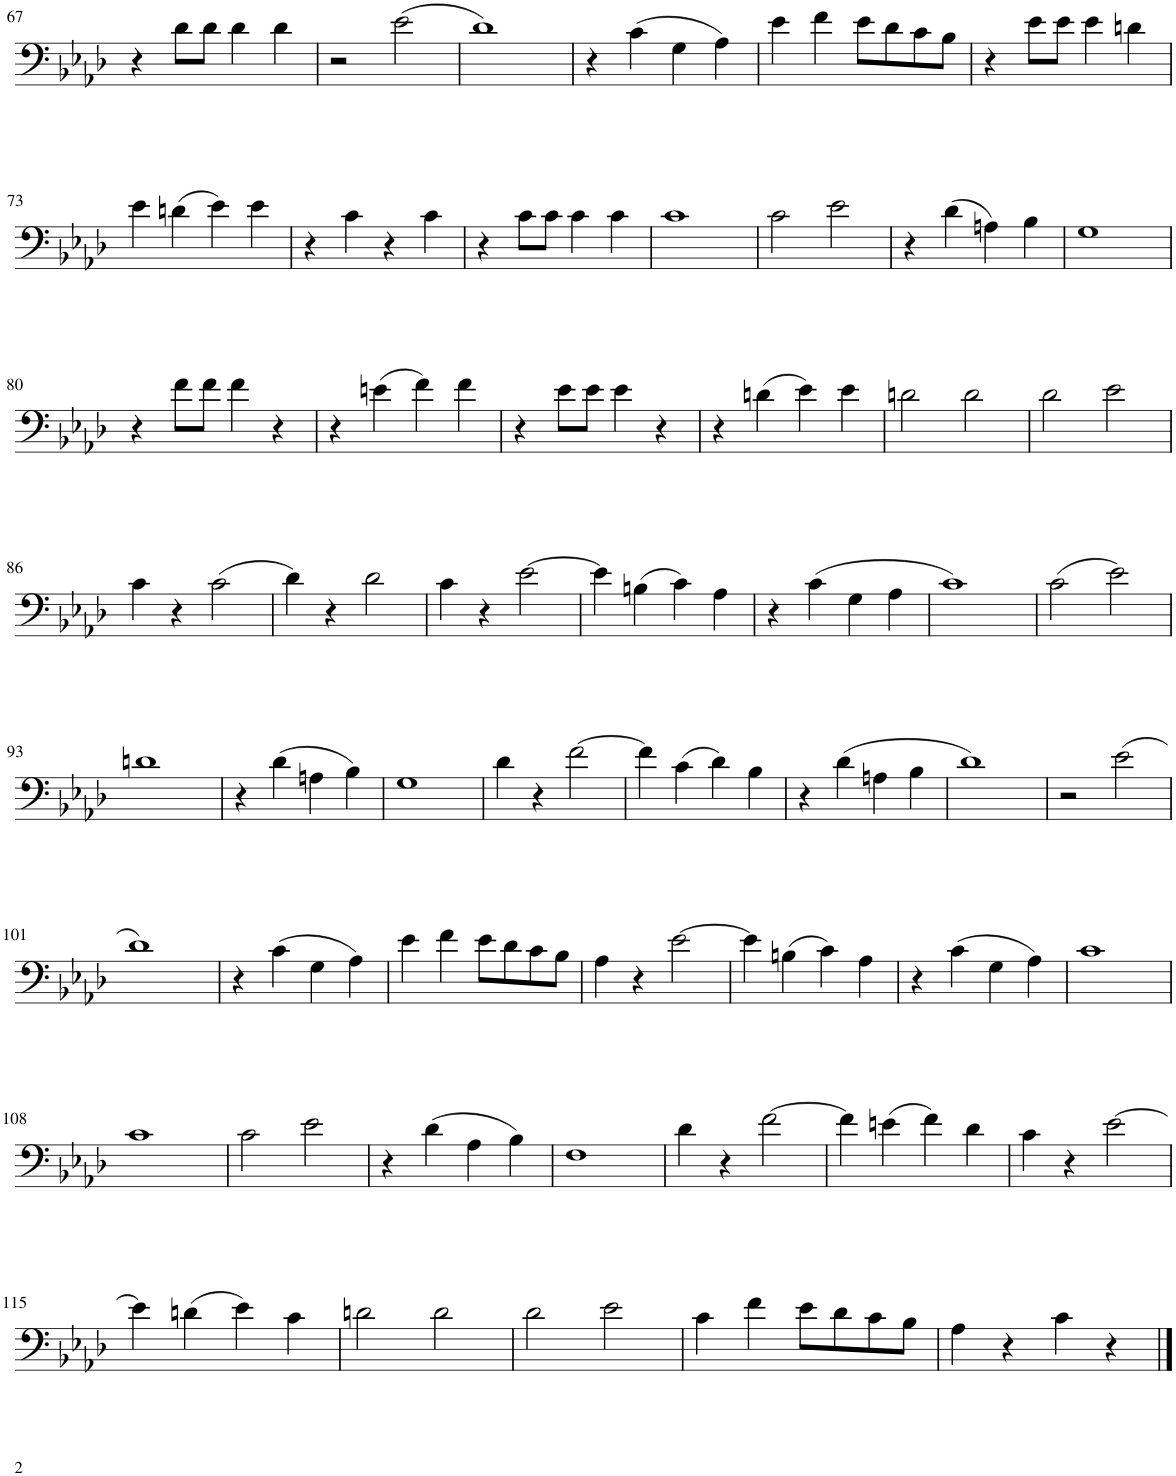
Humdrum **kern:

**kern
*part1
*staff1
*I"Piano
*I'Pno.
!!LO:PB:g=z
*clefF4
*k[b-e-a-d-]
*M2/2
*met(c|)
=67
4r
8d-\L
8d-\J
4d-\
4d-\
=68
2r
(2e-\
=69
1d-)
=70
4r
(4c\
4G\
4A-\)
=71
4e-\
4f\
8e-\L
8d-\
8c\
8B-\J
=72
4r
8e-\L
8e-\J
4e-\
4dn\
!!LO:LB:g=z
=73
4e-\
(4dn\
4e-\)
4e-\
=74
4r
4c\
4r
4c\
=75
4r
8c\L
8c\J
4c\
4c\
=76
1c
=77
2c\
2e-\
=78
4r
(4d-\
4An\)
4B-\
=79
1G
!!LO:LB:g=z
=80
4r
8f\L
8f\J
4f\
4r
=81
4r
(4en\
4f\)
4f\
=82
4r
8e-\L
8e-\J
4e-\
4r
=83
4r
(4dn\
4e-\)
4e-\
=84
2dn\
2d\
=85
2d-\
2e-\
!!LO:LB:g=z
=86
4c\
4r
(2c\
=87
4d-\)
4r
2d-\
=88
4c\
4r
[2e-\
=89
4e-\]
(4Bn\
4c\)
4A-\
=90
4r
(4c\
4G\
4A-\
=91
1c)
=92
(2c\
2e-\)
!!LO:LB:g=z
=93
1dn
=94
4r
(4d-\
4An\
4B-\)
=95
1G
=96
4d-\
4r
[2f\
=97
4f\]
(4c\
4d-\)
4B-\
=98
4r
(4d-\
4An\
4B-\
=99
1d-)
=100
2r
(2e-\
!!LO:LB:g=z
=101
1d-)
=102
4r
(4c\
4G\
4A-\)
=103
4e-\
4f\
8e-\L
8d-\
8c\
8B-\J
=104
4A-\
4r
[2e-\
=105
4e-\]
(4Bn\
4c\)
4A-\
=106
4r
(4c\
4G\
4A-\)
=107
1c
!!LO:LB:g=z
=108
1c
=109
2c\
2e-\
=110
4r
(4d-\
4A-\
4B-\)
=111
1F
=112
4d-\
4r
[2f\
=113
4f\]
(4en\
4f\)
4d-\
=114
4c\
4r
[2e-\
!!LO:LB:g=z
=115
4e-\]
(4dn\
4e-\)
4c\
=116
2dn\
2d\
=117
2d-\
2e-\
=118
4c\
4f\
8e-\L
8d-\
8c\
8B-\J
=119
4A-\
4r
4c\
4r
==
*-
